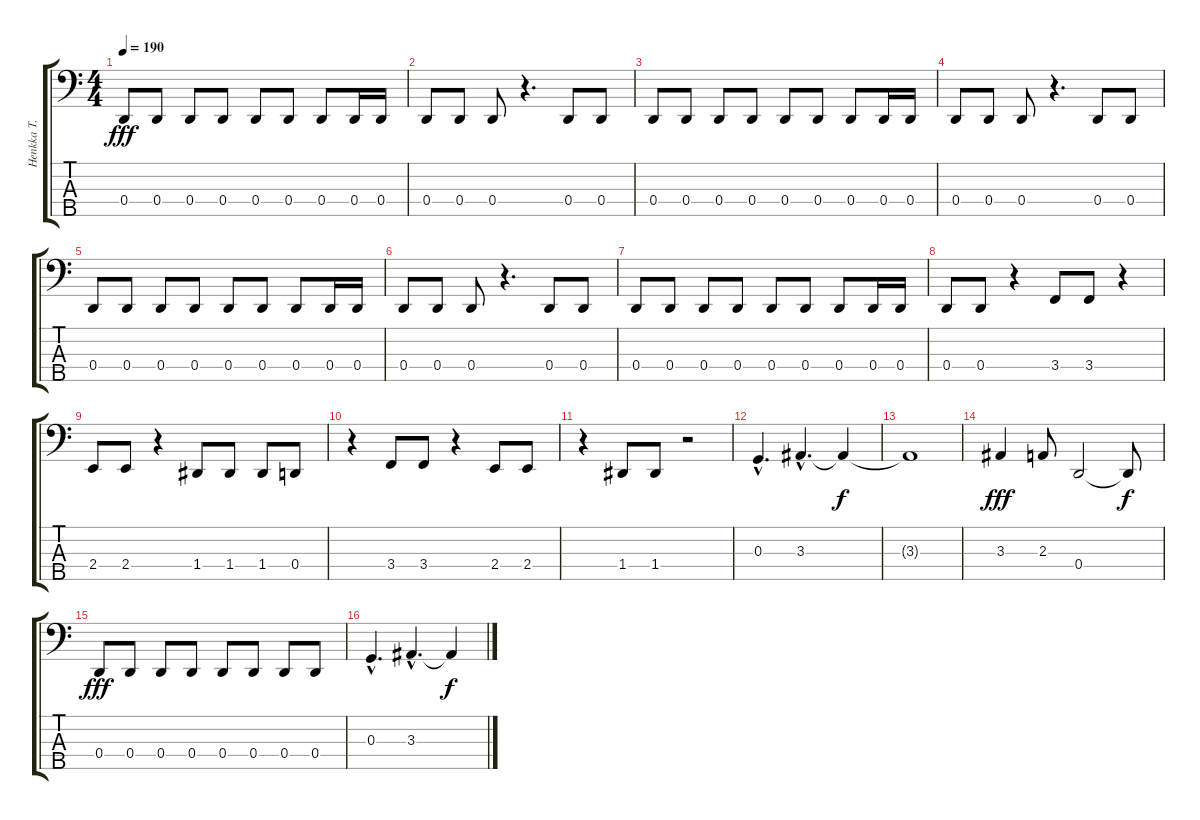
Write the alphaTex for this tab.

\track ("Henkka T. Blacksmith" "Henkka T. ") {instrument electricbassfinger}
\staff {score tabs}
\tuning (F2 C2 G1 D1 A0) {hide}
\ts (4 4)
\tempo 190
\clef f4
\ks c
0.4.8{dy fff} 0.4.8 0.4.8 0.4.8 0.4.8 0.4.8 0.4.8 0.4.16 0.4.16 |
0.4.8 0.4.8 0.4.8 r.4{d} 0.4.8 0.4.8 |
0.4.8 0.4.8 0.4.8 0.4.8 0.4.8 0.4.8 0.4.8 0.4.16 0.4.16 |
0.4.8 0.4.8 0.4.8 r.4{d} 0.4.8 0.4.8 |
0.4.8 0.4.8 0.4.8 0.4.8 0.4.8 0.4.8 0.4.8 0.4.16 0.4.16 |
0.4.8 0.4.8 0.4.8 r.4{d} 0.4.8 0.4.8 |
0.4.8 0.4.8 0.4.8 0.4.8 0.4.8 0.4.8 0.4.8 0.4.16 0.4.16 |
0.4.8 0.4.8 r.4 3.4.8 3.4.8 r.4 |
2.4.8 2.4.8 r.4 1.4.8 1.4.8 1.4.8 0.4.8 |
r.4 3.4.8 3.4.8 r.4 2.4.8 2.4.8 |
r.4 1.4.8 1.4.8 r.2 |
0.3{hac}.4{d} 3.3{hac}.4{d} 3.3{t}.4{dy f} |
3.3{t}.1 |
3.3.4{dy fff} 2.3.8 0.4.2 0.4{t}.8{dy f} |
0.4.8{dy fff} 0.4.8 0.4.8 0.4.8 0.4.8 0.4.8 0.4.8 0.4.8 |
0.3{hac}.4{d} 3.3{hac}.4{d} 3.3{t}.4{dy f}
